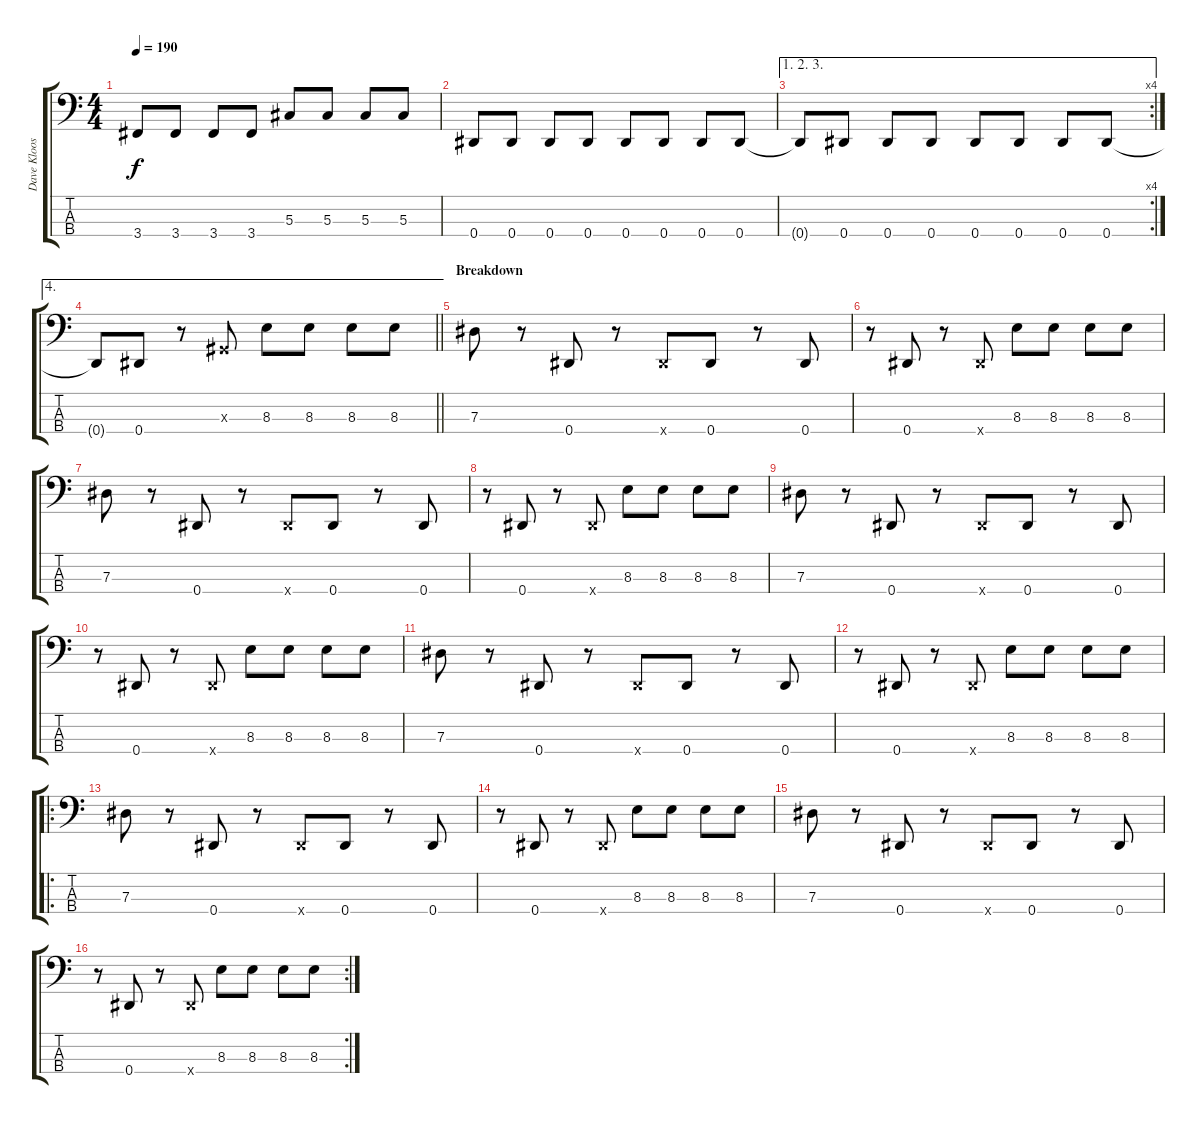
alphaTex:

\track ("Dave Kloos" "Dave Kloos") {instrument electricbasspick}
\staff {score tabs}
\tuning (Gb2 Db2 Ab1 Eb1) {hide}
\ts (4 4)
\tempo 190
\clef f4
\ks c
3.4{t}.8{dy f} 3.4.8 3.4.8 3.4.8 5.3.8 5.3.8 5.3.8 5.3.8 |
0.4.8 0.4.8 0.4.8 0.4.8 0.4.8 0.4.8 0.4.8 0.4.8 |
\ae (1 2 3)
\rc 4
0.4{t}.8 0.4.8 0.4.8 0.4.8 0.4.8 0.4.8 0.4.8 0.4.8 |
\ae 4
\barLineRight lightlight
0.4{t}.8 0.4.8 r.8 0.3{x}.8{instrument slapbass2} 8.3.8 8.3.8 8.3.8 8.3.8 |
\section ("" "Breakdown")
7.3.8 r.8 0.4.8{instrument electricbasspick} r.8 0.4{x}.8 0.4.8 r.8 0.4.8 |
r.8 0.4.8 r.8 0.4{x}.8 8.3.8{instrument slapbass2} 8.3.8 8.3.8 8.3.8 |
7.3.8 r.8 0.4.8{instrument electricbasspick} r.8 0.4{x}.8 0.4.8 r.8 0.4.8 |
r.8 0.4.8 r.8 0.4{x}.8 8.3.8{instrument slapbass2} 8.3.8 8.3.8 8.3.8 |
7.3.8 r.8 0.4.8{instrument electricbasspick} r.8 0.4{x}.8 0.4.8 r.8 0.4.8 |
r.8 0.4.8 r.8 0.4{x}.8 8.3.8{instrument slapbass2} 8.3.8 8.3.8 8.3.8 |
7.3.8 r.8 0.4.8{instrument electricbasspick} r.8 0.4{x}.8 0.4.8 r.8 0.4.8 |
r.8 0.4.8 r.8 0.4{x}.8 8.3.8{instrument slapbass2} 8.3.8 8.3.8 8.3.8 |
\ro
7.3.8 r.8 0.4.8{instrument electricbasspick} r.8 0.4{x}.8 0.4.8 r.8 0.4.8 |
r.8 0.4.8 r.8 0.4{x}.8 8.3.8{instrument slapbass2} 8.3.8 8.3.8 8.3.8 |
7.3.8 r.8 0.4.8{instrument electricbasspick} r.8 0.4{x}.8 0.4.8 r.8 0.4.8 |
\rc 2
r.8 0.4.8 r.8 0.4{x}.8 8.3.8{instrument slapbass2} 8.3.8 8.3.8 8.3.8
